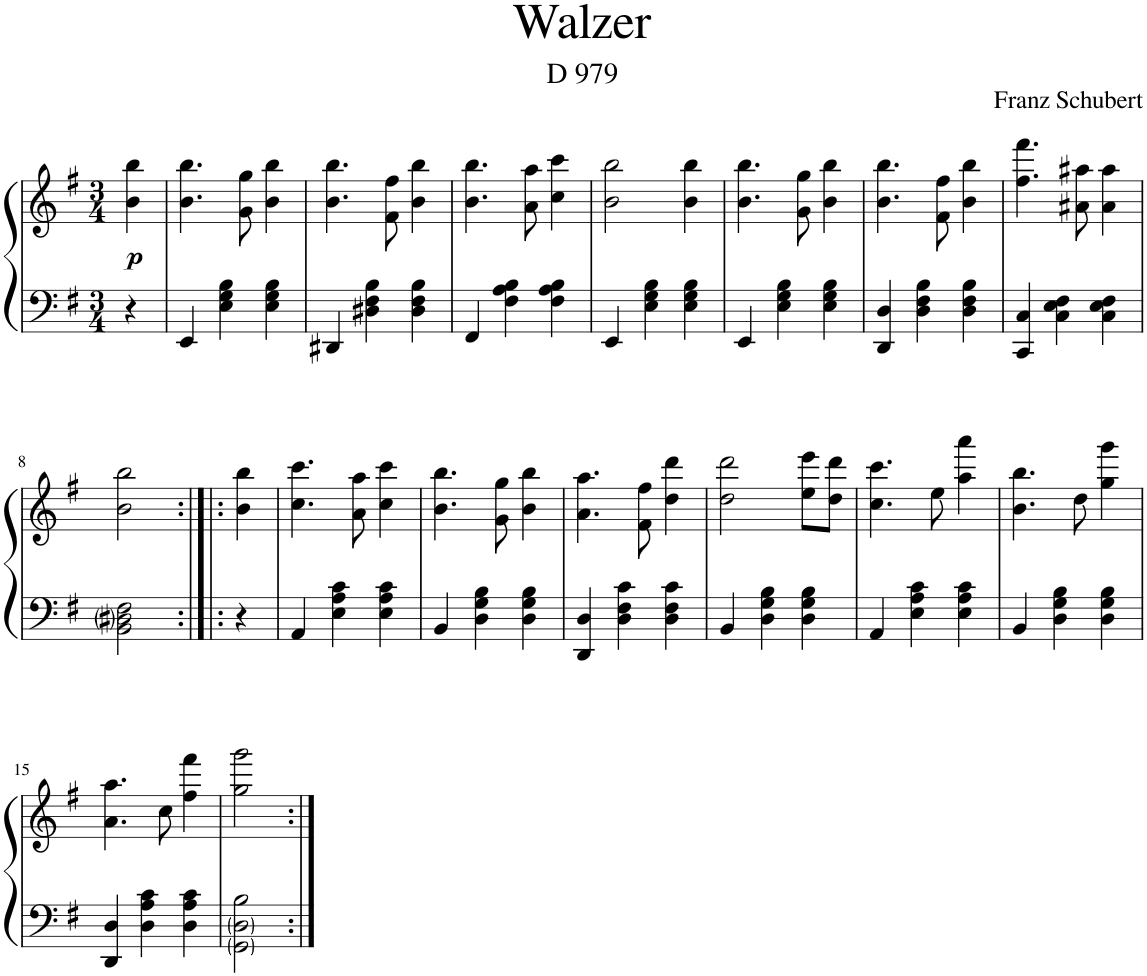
**kern	**kern	**dynam
*part1	*part1	*part1
*staff2	*staff1	*staff1/2
*I"Piano	*	*
*I'Pno.	*	*
*clefF4	*clefG2	*
*k[f#]	*k[f#]	*
*M3/4	*M3/4	*
=	=	=
!	!	!LO:DY:b
4r	4b\ 4bb\	p
=1	=1	=1
4EE/	4.b\ 4.bb\	.
4E\ 4G\ 4B\	.	.
.	8g\ 8gg\	.
4E\ 4G\ 4B\	4b\ 4bb\	.
=2	=2	=2
4DD#X/	4.b\ 4.bb\	.
4D#X\ 4F#\ 4B\	.	.
.	8f#\ 8ff#\	.
4D#\ 4F#\ 4B\	4b\ 4bb\	.
=3	=3	=3
4FF#/	4.b\ 4.bb\	.
4F#\ 4A\ 4B\	.	.
.	8a\ 8aa\	.
4F#\ 4A\ 4B\	4cc\ 4ccc\	.
=4	=4	=4
4EE/	2b\ 2bb\	.
4E\ 4G\ 4B\	.	.
4E\ 4G\ 4B\	4b\ 4bb\	.
=5	=5	=5
4EE/	4.b\ 4.bb\	.
4E\ 4G\ 4B\	.	.
.	8g\ 8gg\	.
4E\ 4G\ 4B\	4b\ 4bb\	.
=6	=6	=6
4DD/ 4D/	4.b\ 4.bb\	.
4D\ 4F#\ 4B\	.	.
.	8f#\ 8ff#\	.
4D\ 4F#\ 4B\	4b\ 4bb\	.
=7	=7	=7
4CC/ 4C/	4.ff#\ 4.fff#\	.
4C\ 4E\ 4F#\	.	.
.	8a#X\ 8aa#X\	.
4C\ 4E\ 4F#\	4a#\ 4aa#\	.
!!LO:LB:g=z
=8	=8	=8
2BB\ 2D#i\ 2F#\	2b\ 2bb\	.
=8X1:|!|:	=8X1:|!|:	=8X1:|!|:
4r	4b\ 4bb\	.
=9	=9	=9
4AA/	4.cc\ 4.ccc\	.
4E\ 4A\ 4c\	.	.
.	8a\ 8aa\	.
4E\ 4A\ 4c\	4cc\ 4ccc\	.
=10	=10	=10
4BB/	4.b\ 4.bb\	.
4D\ 4G\ 4B\	.	.
.	8g\ 8gg\	.
4D\ 4G\ 4B\	4b\ 4bb\	.
=11	=11	=11
4DD/ 4D/	4.a\ 4.aa\	.
4D\ 4F#\ 4c\	.	.
.	8f#\ 8ff#\	.
4D\ 4F#\ 4c\	4dd\ 4ddd\	.
=12	=12	=12
4BB/	2dd\ 2ddd\	.
4D\ 4G\ 4B\	.	.
4D\ 4G\ 4B\	8ee\ 8eee\L	.
.	8dd\ 8ddd\J	.
=13	=13	=13
4AA/	4.cc\ 4.ccc\	.
4E\ 4A\ 4c\	.	.
.	8ee\	.
4E\ 4A\ 4c\	4aa\ 4aaa\	.
=14	=14	=14
4BB/	4.b\ 4.bb\	.
4D\ 4G\ 4B\	.	.
.	8dd\	.
4D\ 4G\ 4B\	4gg\ 4ggg\	.
!!LO:LB:g=z
=15	=15	=15
4DD/ 4D/	4.a\ 4.aa\	.
4D\ 4A\ 4c\	.	.
.	8cc\	.
4D\ 4A\ 4c\	4ff#\ 4fff#\	.
=16	=16	=16
2GG\ 2D\ 2B\	2gg\ 2ggg\	.
=:|!	=:|!	=:|!
*-	*-	*-
